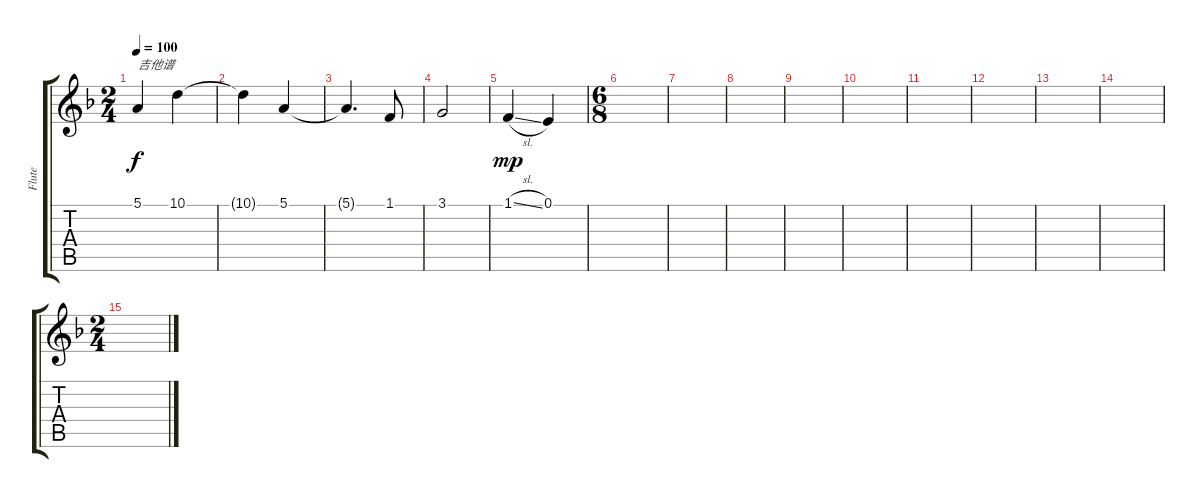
\track ("Flute" "Flute") {instrument panflute}
\staff {score tabs}
\tuning (E4 B3 G3 D3 A2 E2) {hide}
\ts (2 4)
\tempo 100
\clef g2
\ks dminor
5.1{t}.4{txt "吉他谱" dy f} 10.1.4 |
10.1{t}.4 5.1.4 |
5.1{t}.4{d} 1.1.8 |
3.1.2 |
1.1{sl}.4{dy mp} 0.1.4 |
\ts (6 8)
|
|
|
|
|
|
|
|
|
\ts (2 4)
